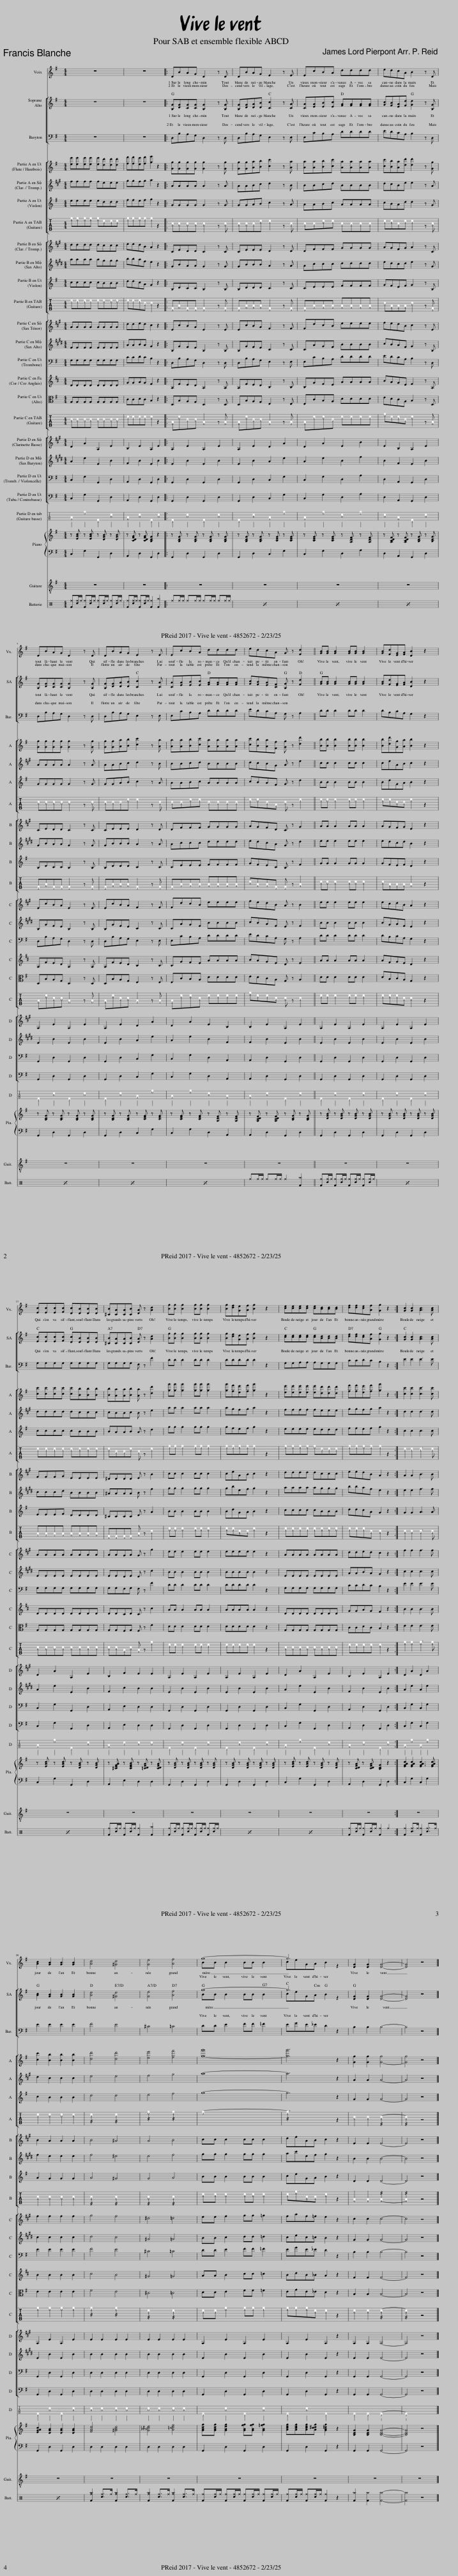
X:1
%%score ( 1 2 ) [ ( 3 4 ) 5 ] [ 6 7 8 9 ] [ 10 11 12 13 ] [ 14 15 16 17 18 19 ] [ 20 21 22 23 ] 24 { 25 | 26 } 27
L:1/8
M:4/4
I:linebreak $
K:G
V:1 treble
V:2 treble
V:3 treble
V:4 treble
V:5 bass
V:6 treble
V:7 treble transpose=-2
V:8 treble
V:9 tab stafflines=6 strings=E2,A2,D3,G3,B3,E4
V:10 treble transpose=-2
V:11 treble transpose=-9
V:12 treble
V:13 tab stafflines=6 strings=E2,A2,D3,G3,B3,E4
V:14 treble transpose=-14
V:15 treble transpose=-9
V:16 bass
V:17 treble transpose=-7
V:18 alto
V:19 tab stafflines=6 strings=E2,A2,D3,G3,B3,E4
V:20 treble transpose=-14
V:21 treble transpose=-21
V:22 bass
V:23 bass
V:24 tab stafflines=4 strings=E1,A1,D2,G2
V:25 treble
V:26 bass
V:27 perc
K:none
V:1
 z8 | z8 |: DBAG D2 z D | DBAG E2 z E | EcBA dddd | %5
 edcA B2 z D |$ DBAG D2 z D | DBAG E2 z E | EcBA dddd | edcA G z [Fd]2 || %10
 [GB][GB] [GB]2 [GB][GB] [GB]2 | [GB][Fd][EG][FA] [DB]2 z2 |$ [Ec][Ec][Ec][Fc] [Dc][DB][DB][DB] | [^CB][CA][CA][CB] [DA] z [Ad]2 | [Bg][Bg] [Bg]2 [Bg][Bg] [Bg]2 | %15
 [Bg][df][Ge][Af] [Bg]2 z2 | [ce][ce][ce][ce] [ce][Bd][Bd][Bd] | [df][df][ce][Af] [Gg]2 z2 :| [Gc]2 [Gc]2 [Ac]3 [Ac] |$ [Ac]2 [GB]2 [GB]2 [GB]2 | %20
 [Ad]4 [^Gd]4 | [Ge]4 [Af]4 | g8- | g6 z2 | [DG]2 [DG]2 [DG]4- | %25
 [DG]4 z4 |] %26
V:2
 x8 | x8 |: x8 | x8 | x8 | %5
 x8 |$ x8 | x8 | x8 | x8 || %10
 x8 | x8 |$ x8 | x8 | x8 | %15
 x8 | x8 | x8 :| x8 |$ x8 | %20
 x8 | x8 | BB B2 BB B2 | ceGA B2 x2 | x8 | %25
 x8 |] %26
V:3
 z8 | z8 |: [B,G][DG][CG][CG] [B,G]2 z [B,G] | [B,G][DG][DA][DB] [Cc]2 z [CA] | [CA][EA][EB][Ec] [FA][FA][FA][FA] | %5
 [Gc][FB][EA][Fd] [Gd]2 z [B,G] |$ [B,G][DG][CG][CG] [B,G]2 z [B,G] | [B,G][DG][DA][DB] [Cc]2 z [CA] | [CA][EA][EB][Ec] [FA][FA][FA][FA] | [Gc][FB][EA][CF] [B,G] z [Fd]2 || %10
 [GB][GB] [GB]2 [GB][GB] [GB]2 | [GB][Fd][EG][FA] [DB]2 z2 |$ [Ec][Ec][Ec][Fc] [Dc][DB][DB][DB] | [^CB][CA][CA][CB] [DA] z [Ad]2 | [Bg][Bg] [Bg]2 [Bg][Bg] [Bg]2 | %15
 [Bg][df][Ge][Af] [Bg]2 z2 | [ce][ce][ce][ce] [ce][Bd][Bd][Bd] | [df][df][ce][Af] [Gg]2 z2 :| [Gc]2 [Gc]2 [Ac]3 [Ac] |$ [Ac]2 [GB]2 [GB]2 [GB]2 | %20
 [Ad]4 [^Gd]4 | [Ge]4 [Af]4 | g8- | g6 z2 | [DG]2 [DG]2 [DG]4- | %25
 [DG]4 z4 |] %26
V:4
 x8 | x8 |: x8 | x8 | x8 | %5
 x8 |$ x8 | x8 | x8 | x8 || %10
 x8 | x8 |$ x8 | x8 | x8 | %15
 x8 | x8 | x8 :| x8 |$ x8 | %20
 x8 | x8 | BB B2 BB B2 | ceGA B2 x2 | x8 | %25
 x8 |] %26
V:5
 z8 | z8 |: D,B,A,G, D,2 z D, | D,B,A,G, E,2 z E, | E,CB,A, DDDD | %5
 EDCA, B,2 z D, |$ D,B,A,G, D,2 z D, | D,B,A,G, E,2 z E, | E,CB,A, DDDD | EDCA, G, z A,2 || %10
 DD D2 DD D2 | DB,CA, G,2 z2 |$ G,G,G,G, G,G,G,G, | G,G,G,G, F, z F2 | DD D2 DD D2 | %15
 DDDD D2 z2 | G,G,A,A, A,G,G,G, | CCDC B,2 z2 :| E2 E2 E3 E |$ E2 E2 E2 E2 | %20
 F4 E4 | ^C4 =C4 | DD E2 FF =F2 | EGE_E D2 z2 | B,2 B,2 B,4- | %25
 B,4 z4 |] %26
V:6
 [ee'][ee'][ee'][ee'] [ee'][dd'][dd'][dd'] | [ff'][ff'][ee'][ff'] [gg']2 z2 |: [Gg][Gg][Gg][Gg] [Gg]2 z [Gg] | [Gg][Gg][Aa][Bb] [cc']2 z [Aa] | [Aa][Aa][Bb][cc'] [Aa][Aa][Aa][Aa] | %5
 [cc'][Bb][Aa][dd'] [dd']2 z [Gg] |$ [Gg][Gg][Gg][Gg] [Gg]2 z [Gg] | [Gg][Gg][Aa][Bb] [cc']2 z [Aa] | [Aa][Aa][Bb][cc'] [Aa][Aa][Aa][Aa] | [cc'][Bb][Aa][Ff] [Gg] z [dd']2 || %10
 [Bb][Bb] [Bb]2 [Bb][Bb] [Bb]2 | [Bb][dd'][Gg][Aa] [Bb]2 z2 |$ [cc'][cc'][cc'][cc'] [cc'][Bb][Bb][Bb] | [Bb][Aa][Aa][Bb] [Aa] z [dd']2 | [gg'][gg'] [gg']2 [gg'][gg'] [gg']2 | %15
 [gg'][ff'][ee'][ff'] [gg']2 z2 | [ee'][ee'][ee'][ee'] [ee'][dd'][dd'][dd'] | [ff'][ff'][ee'][ff'] [gg']2 z2 :| [cc']2 [cc']2 [cc']3 [cc'] |$ [cc']2 [Bb]2 [Bb]2 [Bb]2 | %20
 [dd']4 [dd']4 | [ee']4 [ff']4 | [g-g']8 | [gg']6 z2 | [Gg]2 [Gg]2 [G-g]4 | %25
 [Gg]4 z4 |] %26
V:7
[K:A] ffff feee | ggfg a2 z2 |: AAAA A2 z A | AABc d2 z B | BBcd BBBB | %5
 dcBe e2 z A |$ AAAA A2 z A | AABc d2 z B | BBcd BBBB | dcBG A z e2 || %10
 cc c2 cc c2 | ceAB c2 z2 |$ dddd dccc | cBBc B z e2 | aa a2 aa a2 | %15
 agfg a2 z2 | ffff feee | ggfg a2 z2 :| d2 d2 d3 d |$ d2 c2 c2 c2 | %20
 e4 e4 | f4 g4 | a8- | a6 z2 | A2 A2 A4- | %25
 A4 z4 |] %26
V:8
 eeee eddd | ffef g2 z2 |: GGGG G2 z G | GGAB c2 z A | AABc AAAA | %5
 cBAd d2 z G |$ GGGG G2 z G | GGAB c2 z A | AABc AAAA | cBAF G z d2 || %10
 BB B2 BB B2 | BdGA B2 z2 |$ cccc cBBB | BAAB A z d2 | gg g2 gg g2 | %15
 gfef g2 z2 | eeee eddd | ffef g2 z2 :| c2 c2 c3 c |$ c2 B2 B2 B2 | %20
 d4 d4 | e4 f4 | g8- | g6 z2 | G2 G2 G4- | %25
 G4 z4 |] %26
V:9
 !1!E!1!E!1!E!1!E !1!E!2!D!2!D!2!D | !1!F!1!F!1!E!1!F !1!G2 x2 |: !3!G,!3!G,!3!G,!3!G, !3!G,2 x !3!G, | !3!G,!3!G,!3!A,!2!B, !2!C2 x !3!A, | !3!A,!3!A,!2!B,!2!C !3!A,!3!A,!3!A,!3!A, | %5
 !2!C!2!B,!3!A,!2!D !2!D2 x !3!G, |$ !3!G,!3!G,!3!G,!3!G, !3!G,2 x !3!G, | !3!G,!3!G,!3!A,!2!B, !2!C2 x !3!A, | !3!A,!3!A,!2!B,!2!C !3!A,!3!A,!3!A,!3!A, | !2!C!2!B,!3!A,!4!F, !3!G, x !2!D2 || %10
 !2!B,!2!B, !2!B,2 !2!B,!2!B, !2!B,2 | !2!B,!2!D!3!G,!3!A, !2!B,2 x2 |$ !2!C!2!C!2!C!2!C !2!C!2!B,!2!B,!2!B, | !2!B,!3!A,!3!A,!2!B, !3!A, x !2!D2 | !1!G!1!G !1!G2 !1!G!1!G !1!G2 | %15
 !1!G!1!F!1!E!1!F !1!G2 x2 | !1!E!1!E!1!E!1!E !1!E!2!D!2!D!2!D | !1!F!1!F!1!E!1!F !1!G2 x2 :| !2!C2 !2!C2 !2!C3 !2!C |$ !2!C2 !2!B,2 !2!B,2 !2!B,2 | %20
 !2!D4 !2!D4 | !1!E4 !1!F4 | !1!G8- | !1!G6 x2 | !3!G,2 !3!G,2 !3!G,4- | %25
 !3!G,4 x4 |] %26
V:10
[K:A] dddd dccc | eedB A2 z2 |: CEDD C2 z C | CEEE D2 z D | DFFF GGGG | %5
 AGFG A2 z C |$ CEDD C2 z C | CEEE D2 z D | DFFF GGGG | AGFD C z G2 || %10
 AA A2 AA A2 | AGFG E2 z2 |$ FFFG EEEE | ^DDDD E z B2 | cc c2 cc c2 | %15
 ceAB c2 z2 | dddd dccc | eedB A2 z2 :| A2 A2 B3 B |$ B2 A2 A2 A2 | %20
 B4 ^A4 | A4 B4 | cc c2 cc c2 | dfAB c2 z2 | E2 E2 E4- | %25
 E4 z4 |] %26
V:11
[K:E] aaaa aggg | bbaf e2 z2 |: GBAA G2 z G | GBBB A2 z A | Accc dddd | %5
 edcd e2 z G |$ GBAA G2 z G | GBBB A2 z A | Accc dddd | edcA G z d2 || %10
 ee e2 ee e2 | edcd B2 z2 |$ cccd BBBB | ^AAAA B z f2 | gg g2 gg g2 | %15
 gbef g2 z2 | aaaa aggg | bbaf e2 z2 :| e2 e2 f3 f |$ f2 e2 e2 e2 | %20
 f4 ^e4 | e4 f4 | gg g2 gg g2 | ac'ef g2 z2 | B2 B2 B4- | %25
 B4 z4 |] %26
V:12
 cccc cBBB | ddcA G2 z2 |: B,DCC B,2 z B, | B,DDD C2 z C | CEEE FFFF | %5
 GFEF G2 z B, |$ B,DCC B,2 z B, | B,DDD C2 z C | CEEE FFFF | GFEC B, z F2 || %10
 GG G2 GG G2 | GFEF D2 z2 |$ EEEF DDDD | ^CCCC D z A2 | BB B2 BB B2 | %15
 BdGA B2 z2 | cccc cBBB | ddcA G2 z2 :| G2 G2 A3 A |$ A2 G2 G2 G2 | %20
 A4 ^G4 | G4 A4 | BB B2 BB B2 | ceGA B2 z2 | D2 D2 D4- | %25
 D4 z4 |] %26
V:13
 !2!C!2!C!2!C!2!C !2!C!2!B,!2!B,!2!B, | !2!D!2!D!2!C!3!A, !3!G,2 x2 |: !5!B,,!4!D,!5!C,!5!C, !5!B,,2 x !5!B,, | !5!B,,!4!D,!4!D,!4!D, !5!C,2 x !5!C, | !5!C,!4!E,!4!E,!4!E, !4!F,!4!F,!4!F,!4!F, | %5
 !3!G,!4!F,!4!E,!4!F, !3!G,2 x !5!B,, |$ !5!B,,!4!D,!5!C,!5!C, !5!B,,2 x !5!B,, | !5!B,,!4!D,!4!D,!4!D, !5!C,2 x !5!C, | !5!C,!4!E,!4!E,!4!E, !4!F,!4!F,!4!F,!4!F, | !3!G,!4!F,!4!E,!5!C, !5!B,, x !4!F,2 || %10
 !3!G,!3!G, !3!G,2 !3!G,!3!G, !3!G,2 | !3!G,!4!F,!4!E,!4!F, !4!D,2 x2 |$ !4!E,!4!E,!4!E,!4!F, !4!D,!4!D,!4!D,!4!D, | !5!^C,!5!C,!5!C,!5!C, !4!D, x !3!A,2 | !2!B,!2!B, !2!B,2 !2!B,!2!B, !2!B,2 | %15
 !2!B,!2!D!3!G,!3!A, !2!B,2 x2 | !2!C!2!C!2!C!2!C !2!C!2!B,!2!B,!2!B, | !2!D!2!D!2!C!3!A, !3!G,2 x2 :| !3!G,2 !3!G,2 !3!A,3 !3!A, |$ !3!A,2 !3!G,2 !3!G,2 !3!G,2 | %20
 !3!A,4 !3!_A,4 | !3!G,4 !3!A,4 | !2!B,!2!B, !2!B,2 !2!B,!2!B, !2!B,2 | !2!C!1!E!3!G,!3!A, !2!B,2 x2 | !4!D,2 !4!D,2 !4!D,4- | %25
 !4!D,4 x4 |] %26
V:14
[K:A] AAAA AAAA | dded c2 z2 |: EcBA E2 z E | EcBA F2 z F | FdcB eeee | %5
 fedB c2 z E |$ EcBA E2 z E | EcBA F2 z F | FdcB eeee | fedB A z B2 || %10
 ee e2 ee e2 | ecdB A2 z2 |$ AAAA AAAA | AAGA G z g2 | ee e2 ee e2 | %15
 eeee e2 z2 | AAAA AAAA | dded c2 z2 :| f2 f2 f3 f |$ f2 f2 f2 f2 | %20
 g4 f4 | ^d4 =d4 | ee f2 gg =g2 | faf=f e2 z2 | c2 c2 c4- | %25
 c4 z4 |] %26
V:15
[K:E] EEEE EEEE | AABA G2 z2 |: B,GFE B,2 z B, | B,GFE C2 z C | CAGF BBBB | %5
 cBAF G2 z B, |$ B,GFE B,2 z B, | B,GFE C2 z C | CAGF BBBB | cBAF E z F2 || %10
 BB B2 BB B2 | BGAF E2 z2 |$ EEEE EEEE | EEDE D z d2 | BB B2 BB B2 | %15
 BBBB B2 z2 | EEEE EEEE | AABA G2 z2 :| c2 c2 c3 c |$ c2 c2 c2 c2 | %20
 d4 c4 | ^A4 =A4 | BB c2 dd =d2 | cec=c B2 z2 | G2 G2 G4- | %25
 G4 z4 |] %26
V:16
 G,G,G,G, G,G,G,G, | CCDC B,2 z2 |: D,B,A,G, D,2 z D, | D,B,A,G, E,2 z E, | E,CB,A, DDDD | %5
 EDCA, B,2 z D, |$ D,B,A,G, D,2 z D, | D,B,A,G, E,2 z E, | E,CB,A, DDDD | EDCA, G, z A,2 || %10
 DD D2 DD D2 | DB,CA, G,2 z2 |$ G,G,G,G, G,G,G,G, | G,G,F,G, F, z F2 | DD D2 DD D2 | %15
 DDDD D2 z2 | G,G,G,G, G,G,G,G, | CCDC B,2 z2 :| E2 E2 E3 E |$ E2 E2 E2 E2 | %20
 F4 E4 | ^C4 =C4 | DD E2 FF =F2 | EGE_E D2 z2 | B,2 B,2 B,4- | %25
 B,4 z4 |] %26
V:17
[K:D] DDDD DDDD | GGAG F2 z2 |: A,FED A,2 z A, | A,FED B,2 z B, | B,GFE AAAA | %5
 BAGE F2 z A, |$ A,FED A,2 z A, | A,FED B,2 z B, | B,GFE AAAA | BAGE D z E2 || %10
 AA A2 AA A2 | AFGE D2 z2 |$ DDDD DDDD | DDCD C z c2 | AA A2 AA A2 | %15
 AAAA A2 z2 | DDDD DDDD | GGAG F2 z2 :| B2 B2 B3 B |$ B2 B2 B2 B2 | %20
 c4 B4 | ^G4 =G4 | AA B2 cc =c2 | BdB_B A2 z2 | F2 F2 F4- | %25
 F4 z4 |] %26
V:18
 G,G,G,G, G,G,G,G, | CCDC B,2 z2 |: D,B,A,G, D,2 z D, | D,B,A,G, E,2 z E, | E,CB,A, DDDD | %5
 EDCA, B,2 z D, |$ D,B,A,G, D,2 z D, | D,B,A,G, E,2 z E, | E,CB,A, DDDD | EDCA, G, z A,2 || %10
 DD D2 DD D2 | DB,CA, G,2 z2 |$ G,G,G,G, G,G,G,G, | G,G,F,G, F, z F2 | DD D2 DD D2 | %15
 DDDD D2 z2 | G,G,G,G, G,G,G,G, | CCDC B,2 z2 :| E2 E2 E3 E |$ E2 E2 E2 E2 | %20
 F4 E4 | ^C4 =C4 | DD E2 FF =F2 | EGE_E D2 z2 | B,2 B,2 B,4- | %25
 B,4 z4 |] %26
V:19
 !3!G,!3!G,!3!G,!3!G, !3!G,!3!G,!3!G,!3!G, | !2!C!2!C!2!D!2!C !2!B,2 x2 |: !4!D,!2!B,!3!A,!3!G, !4!D,2 x !4!D, | !4!D,!2!B,!3!A,!3!G, !4!E,2 x !4!E, | !4!E,!2!C!2!B,!3!A, !2!D!2!D!2!D!2!D | %5
 !1!E!2!D!2!C!3!A, !2!B,2 x !4!D, |$ !4!D,!2!B,!3!A,!3!G, !4!D,2 x !4!D, | !4!D,!2!B,!3!A,!3!G, !4!E,2 x !4!E, | !4!E,!2!C!2!B,!3!A, !2!D!2!D!2!D!2!D | !1!E!2!D!2!C!3!A, !3!G, x !3!A,2 || %10
 !2!D!2!D !2!D2 !2!D!2!D !2!D2 | !2!D!2!B,!2!C!3!A, !3!G,2 x2 |$ !3!G,!3!G,!3!G,!3!G, !3!G,!3!G,!3!G,!3!G, | !3!G,!3!G,!4!F,!3!G, !4!F, x !1!F2 | !2!D!2!D !2!D2 !2!D!2!D !2!D2 | %15
 !2!D!2!D!2!D!2!D !2!D2 x2 | !3!G,!3!G,!3!G,!3!G, !3!G,!3!G,!3!G,!3!G, | !2!C!2!C!2!D!2!C !2!B,2 x2 :| !1!E2 !1!E2 !1!E3 !1!E |$ !1!E2 !1!E2 !1!E2 !1!E2 | %20
 !1!F4 !1!^E4 | !2!^C4 !2!=C4 | !2!D!2!D !1!E2 !1!F!1!F !1!=F2 | !1!E!1!G!1!E!2!_E !2!D2 x2 | !2!B,2 !2!B,2 !2!B,4- | %25
 !2!B,4 x4 |] %26
V:20
[K:A] D2 A2 A,2 E2 | B,2 E2 A,2 E2 |: A,2 E2 A,2 E2 | A,2 E2 D2 A2 | D2 A2 E2 B2 | %5
 E2 B,2 A,2 E2 |$ A,2 E2 A,2 E2 | A,2 E2 D2 A2 | D2 A2 E2 B,2 | B,2 E2 A,2 E2 || %10
 A,2 E2 A,2 E2 | A,2 E2 A,2 E2 |$ D2 A2 A,2 E2 | B,2 F2 E2 E2 | A,2 E2 A,2 E2 | %15
 A,2 E2 A,2 E2 | D2 A2 A,2 E2 | B,2 E2 A,2 E2 :| D2 A2 D2 A2 |$ A,2 E2 A,2 E2 | %20
 E2 E2 E2 E2 | E2 E2 E2 E2 | A,2 E2 A,2 E2 | A,2 E2 A,2 z2 | A,2 A,2 A,4- | %25
 A,4 z4 |] %26
V:21
[K:E] A2 e2 E2 B2 | F2 B2 E2 B2 |: E2 B2 E2 B2 | E2 B2 A2 e2 | A2 e2 B2 f2 | %5
 B2 F2 E2 B2 |$ E2 B2 E2 B2 | E2 B2 A2 e2 | A2 e2 B2 F2 | F2 B2 E2 B2 || %10
 E2 B2 E2 B2 | E2 B2 E2 B2 |$ A2 e2 E2 B2 | F2 c2 B2 B2 | E2 B2 E2 B2 | %15
 E2 B2 E2 B2 | A2 e2 E2 B2 | F2 B2 E2 B2 :| A2 e2 A2 e2 |$ E2 B2 E2 B2 | %20
 B2 B2 B2 B2 | B2 B2 B2 B2 | E2 B2 E2 B2 | E2 B2 E2 z2 | E2 E2 E4- | %25
 E4 z4 |] %26
V:22
 C,2 G,2 G,,2 D,2 | A,,2 D,2 G,,2 D,2 |: G,,2 D,2 G,,2 D,2 | G,,2 D,2 C,2 G,2 | C,2 G,2 D,2 A,2 | %5
 D,2 A,,2 G,,2 D,2 |$ G,,2 D,2 G,,2 D,2 | G,,2 D,2 C,2 G,2 | C,2 G,2 D,2 A,,2 | A,,2 D,2 G,,2 D,2 || %10
 G,,2 D,2 G,,2 D,2 | G,,2 D,2 G,,2 D,2 |$ C,2 G,2 G,,2 D,2 | A,,2 E,2 D,2 D,2 | G,,2 D,2 G,,2 D,2 | %15
 G,,2 D,2 G,,2 D,2 | C,2 G,2 G,,2 D,2 | A,,2 D,2 G,,2 D,2 :| C,2 G,2 C,2 G,2 |$ G,,2 D,2 G,,2 D,2 | %20
 D,2 D,2 D,2 D,2 | D,2 D,2 D,2 D,2 | G,,2 D,2 G,,2 D,2 | G,,2 D,2 G,,2 z2 | G,,2 G,,2 G,,4- | %25
 G,,4 z4 |] %26
V:23
 C,2 G,2 G,,2 D,2 | A,,2 D,2 G,,2 D,2 |: G,,2 D,2 G,,2 D,2 | G,,2 D,2 C,2 G,2 | C,2 G,2 D,2 A,2 | %5
 D,2 A,,2 G,,2 D,2 |$ G,,2 D,2 G,,2 D,2 | G,,2 D,2 C,2 G,2 | C,2 G,2 D,2 A,,2 | A,,2 D,2 G,,2 D,2 || %10
 G,,2 D,2 G,,2 D,2 | G,,2 D,2 G,,2 D,2 |$ C,2 G,2 G,,2 D,2 | A,,2 E,2 D,2 D,2 | G,,2 D,2 G,,2 D,2 | %15
 G,,2 D,2 G,,2 D,2 | C,2 G,2 G,,2 D,2 | A,,2 D,2 G,,2 D,2 :| C,2 G,2 C,2 G,2 |$ G,,2 D,2 G,,2 D,2 | %20
 D,2 D,2 D,2 D,2 | D,2 D,2 D,2 D,2 | G,,2 D,2 G,,2 D,2 | G,,2 D,2 G,,2 z2 | G,,2 G,,2 G,,4- | %25
 G,,4 z4 |] %26
V:24
 !3!C,,2 !1!G,,2 !4!G,,,2 !2!D,,2 | !3!A,,,2 !2!D,,2 !4!G,,,2 !2!D,,2 |: !4!G,,,2 !2!D,,2 !4!G,,,2 !2!D,,2 | !4!G,,,2 !2!D,,2 !3!C,,2 !1!G,,2 | !3!C,,2 !1!G,,2 !2!D,,2 !1!A,,2 | %5
 !2!D,,2 !3!A,,,2 !4!G,,,2 !2!D,,2 |$ !4!G,,,2 !2!D,,2 !4!G,,,2 !2!D,,2 | !4!G,,,2 !2!D,,2 !3!C,,2 !1!G,,2 | !3!C,,2 !1!G,,2 !2!D,,2 !3!A,,,2 | !3!A,,,2 !2!D,,2 !4!G,,,2 !2!D,,2 || %10
 !4!G,,,2 !2!D,,2 !4!G,,,2 !2!D,,2 | !4!G,,,2 !2!D,,2 !4!G,,,2 !2!D,,2 |$ !3!C,,2 !1!G,,2 !4!G,,,2 !2!D,,2 | !3!A,,,2 !2!E,,2 !2!D,,2 !2!D,,2 | !4!G,,,2 !2!D,,2 !4!G,,,2 !2!D,,2 | %15
 !4!G,,,2 !2!D,,2 !4!G,,,2 !2!D,,2 | !3!C,,2 !1!G,,2 !4!G,,,2 !2!D,,2 | !3!A,,,2 !2!D,,2 !4!G,,,2 !2!D,,2 :| !3!C,,2 !1!G,,2 !3!C,,2 !1!G,,2 |$ !4!G,,,2 !2!D,,2 !4!G,,,2 !2!D,,2 | %20
 !2!D,,2 !2!D,,2 !2!D,,2 !2!D,,2 | !2!D,,2 !2!D,,2 !2!D,,2 !2!D,,2 | !4!G,,,2 !2!D,,2 !4!G,,,2 !2!D,,2 | !4!G,,,2 !2!D,,2 !4!G,,,2 x2 | !4!G,,,2 !4!G,,,2 !4!G,,,4- | %25
 !4!G,,,4 x4 |] %26
V:25
 z [EAc] z [EAc] z [DGB] z [DGB] | z [CDFA] z [CDFA] [B,DG]2 z2 |: z [B,DG] z [B,DG] z [B,DG] z [B,DG] | z [B,DG] z [B,DG] z [CEG] z [CEG] | z [CEG] z [CEG] z [A,DF] z [A,DF] | %5
 z [A,CDF] z [A,CDF] z [B,DG] z [B,DG] |$ z [B,DG] z [B,DG] z [B,DG] z [B,DG] | z [B,DG] z [B,DG] z [CEG] z [CEG] | z [CEG] z [CEG] z [A,DF] z [A,DF] | z [A,CDF] z [A,CDF] z [B,DG] z [B,DG] || %10
 z [DGB] z [DGB] z [DGB] z [DGB] | z [DGB] z [DGB] z [DGB] z [DGB] |$ z [EAc] z [EAc] z [DGB] z [DGB] | z [^CEGA] z [CEGB] z [=CDFA] z [CDFA] | z [DGB] z [DGB] z [DGB] z [DGB] | %15
 z [DGB] z [DGB] z [DGB] z [DGB] | z [EAc] z [EAc] z [DGB] z [DGB] | z [CDFA] z [CDFA] [B,DG]2 z2 :| [EGAc]2 [EGAc]2 [EGAc]3 [EGAc] |$ [EGAc]2 [DGB]2 [DGB]2 [DGB]2 | %20
 [FAd]4 [^GBd]4 | [G_B^ce]4 [A=cdf]4 | [GBdg][GBdg] [GBeg]2 [GBfg][GBfg] [GB=fg]2 | [Aceg][Aceg][Aceg][Ac^dg] [GB=dg]2 z2 | [B,DG]2 [B,DG]2 [B,DG]4- | %25
 [B,DG]4 z4 |] %26
V:26
 C,2 G,2 G,,2 D,2 | A,,2 D,2 G,,2 D,2 |: G,,2 D,2 G,,2 D,2 | G,,2 D,2 C,2 G,2 | C,2 G,2 D,2 A,2 | %5
 D,2 A,,2 G,,2 D,2 |$ G,,2 D,2 G,,2 D,2 | G,,2 D,2 C,2 G,2 | C,2 G,2 D,2 A,,2 | A,,2 D,2 G,,2 D,2 || %10
 G,,2 D,2 G,,2 D,2 | G,,2 D,2 G,,2 D,2 |$ C,2 G,2 G,,2 D,2 | A,,2 E,2 D,2 D,2 | G,,2 D,2 G,,2 D,2 | %15
 G,,2 D,2 G,,2 D,2 | C,2 G,2 G,,2 D,2 | A,,2 D,2 G,,2 D,2 :| C,2 G,2 C,2 G,2 |$ G,,2 D,2 G,,2 D,2 | %20
 D,2 D,2 D,2 D,2 | D,2 D,2 D,2 D,2 | G,,2 D,2 G,,2 D,2 | G,,2 D,2 G,,2 z2 | G,,2 G,,2 G,,4- | %25
 G,,4 z4 |] %26
V:27
[K:C] [F^f][c^f]/^f/ [F^f][c^f]/^f/ [F^f][c^f]/^f/ [F^f][c^f]/^f/ | [F^f][c^f]/^f/ [F^f][c^f]/^f/ [F^f]2 [F^a]2 |: ^f^f/^f/ ^f^f/^f/ ^f^f/^f/ ^f^f/^f/ | x8 | x8 | %5
 x8 |$ x8 | x8 | x8 | ^f^f/^f/ ^f^f/^f/ ^f2 [F^a]2 || %10
 [F^f][c^f]/^f/ [F^f][c^f]/^f/ [F^f][c^f]/^f/ [F^f][c^f]/^f/ | x8 |$ x8 | [F^f][c^f]/^f/ [F^f][c^f]/^f/ [F^f]2 [F^a]2 | [F^f][c^f]/^f/ [F^f][c^f]/^f/ [F^f][c^f]/^f/ [F^f][c^f]/^f/ | %15
 x8 | x8 | [F^f][c^f]/^f/ [F^f][c^f]/^f/ [F^f]2 ^f2 :| [F^f]2 [c^f]>^f [F^f]2 [c^f]>^f |$ x8 | %20
 [F^f^a]2 [c^f]>^f [F^f^a]2 [c^f]>^f | [F^f^a]2 [c^f]>^f [F^f^a]2 [c^f]>^f | [F^f][c^f]/^f/ [F^f][c^f]/^f/ [F^f][c^f]/^f/ [F^f][c^f]/^f/ | [F^f][c^f]/^f/ [F^f][c^f]/^f/ [F^f]2 z2 | [F^a]2 [F^a]2 [F^a]4- | %25
 [F^a]4 z4 |] %26
